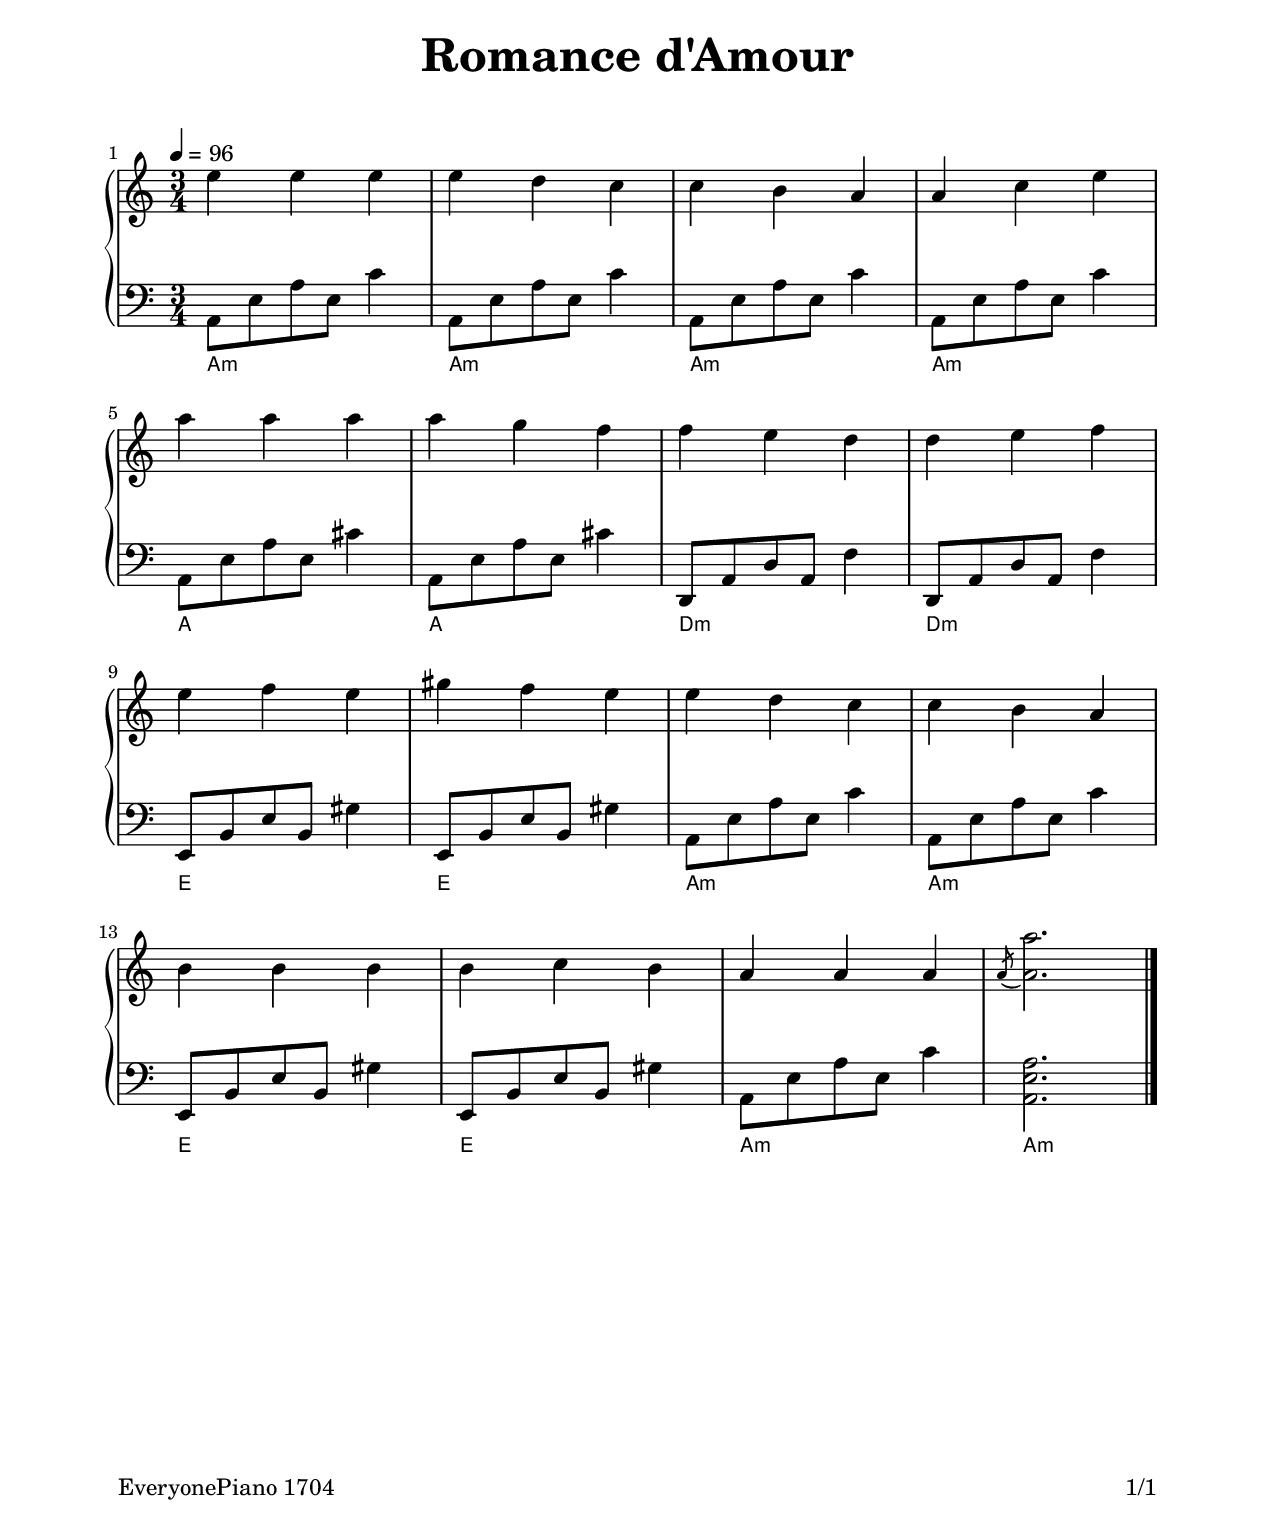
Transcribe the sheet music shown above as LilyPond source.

\version "2.24.3"
\include "../template.v1.ly"

\header {
  title = \markup \override #'((font-size . 6)) "Romance d'Amour"
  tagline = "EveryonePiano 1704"
}

\paper {
  total-page = 1
}

\markup \vspace #1.5

A  = { a,8 e8  a8 e8  cs'4 }
Am = { a,8 e8  a8 e8  c'4  }
Dm = { d,8 a,8 d8 a,8 f4   }
E  = { e,8 b,8 e8 b,8 gs4  }

\score {
  \new PianoStaff <<
    \new Staff {
      \tempo 4 = 96
      \clef treble
      \key c \major
      \time 3/4
      
      e''4 e''4 e''4 | e''4  d''4 c''4 | c''4 b'4  a'4  | a'4  c''4 e''4 | \break
      a''4 a''4 a''4 | a''4  g''4 f''4 | f''4 e''4 d''4 | d''4 e''4 f''4 | \break
      e''4 f''4 e''4 | gs''4 f''4 e''4 | e''4 d''4 c''4 | c''4 b'4  a'4  | \break
      b'4  b'4  b'4  | b'4   c''4 b'4  | a'4  a'4  a'4  | \acciaccatura a'8 <a' a''>2. | \bar "|."
    }
    \new Staff {
      \clef bass
      \key c \major
      \time 3/4
      
      \magnifyMusic 1 {
        \Am | \Am | \Am | \Am |
        \A  | \A  | \Dm | \Dm |
        \E  | \E  | \Am | \Am |
        \E  | \E  | \Am | <a, e a>2. |
      }
    }
    \chords {
      a2.:m | a2.:m | a2.:m | a2.:m |
      a2.   | a2.   | d2.:m | d2.:m |
      e2.   | e2.   | a2.:m | a2.:m |
      e2.   | e2.   | a2.:m | a2.:m |
    }
  >>
  \layout {}
  \midi {}
}